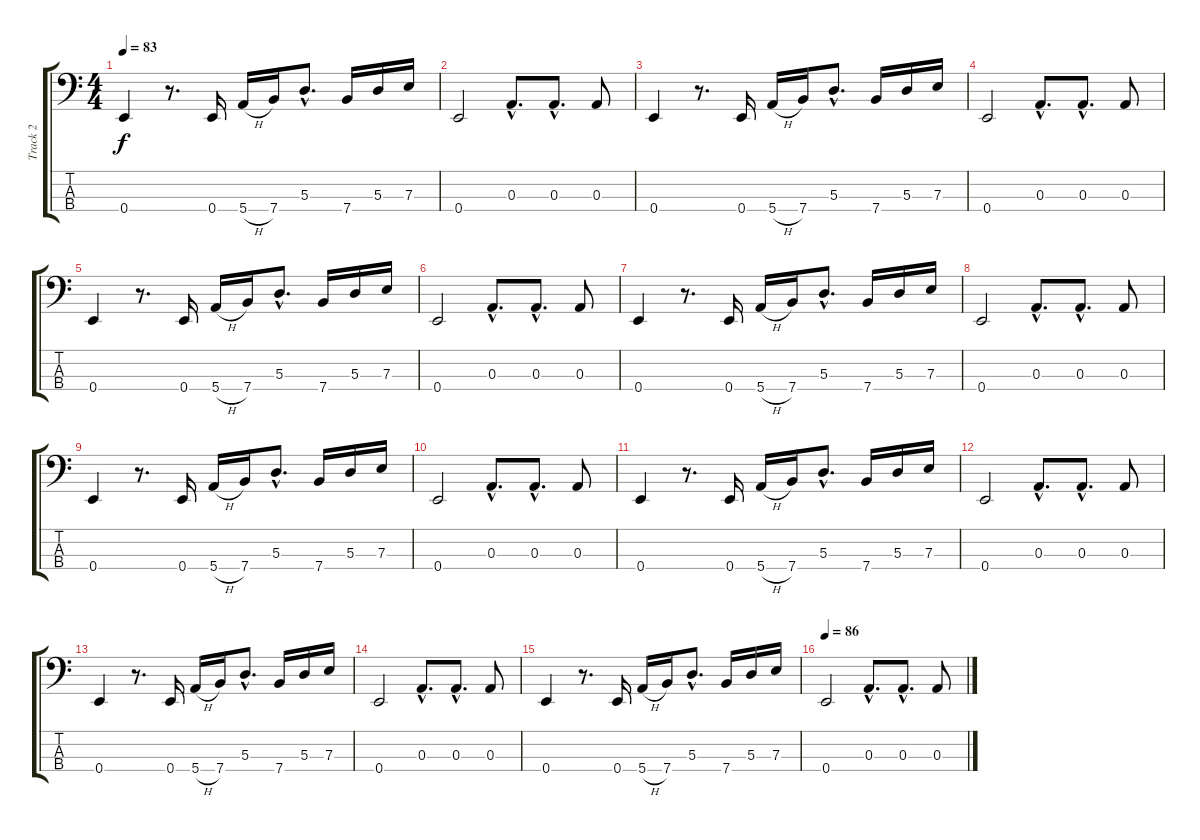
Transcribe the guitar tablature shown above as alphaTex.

\track ("Track 2" "Track 2") {instrument electricbasspick}
\staff {score tabs}
\tuning (G2 D2 A1 E1) {hide}
\ts (4 4)
\tempo 83
\clef f4
\ks c
0.4.4{dy f} r.8{d} 0.4.16 5.4{h}.16 7.4.16 5.3{hac}.8{d} 7.4.16 5.3.16 7.3.16 |
0.4.2 0.3{hac}.8{d} 0.3{hac}.8{d} 0.3.8 |
0.4.4 r.8{d} 0.4.16 5.4{h}.16 7.4.16 5.3{hac}.8{d} 7.4.16 5.3.16 7.3.16 |
0.4.2 0.3{hac}.8{d} 0.3{hac}.8{d} 0.3.8 |
0.4.4 r.8{d} 0.4.16 5.4{h}.16 7.4.16 5.3{hac}.8{d} 7.4.16 5.3.16 7.3.16 |
0.4.2 0.3{hac}.8{d} 0.3{hac}.8{d} 0.3.8 |
0.4.4 r.8{d} 0.4.16 5.4{h}.16 7.4.16 5.3{hac}.8{d} 7.4.16 5.3.16 7.3.16 |
0.4.2 0.3{hac}.8{d} 0.3{hac}.8{d} 0.3.8 |
0.4.4 r.8{d} 0.4.16 5.4{h}.16 7.4.16 5.3{hac}.8{d} 7.4.16 5.3.16 7.3.16 |
0.4.2 0.3{hac}.8{d} 0.3{hac}.8{d} 0.3.8 |
0.4.4 r.8{d} 0.4.16 5.4{h}.16 7.4.16 5.3{hac}.8{d} 7.4.16 5.3.16 7.3.16 |
0.4.2 0.3{hac}.8{d} 0.3{hac}.8{d} 0.3.8 |
0.4.4 r.8{d} 0.4.16 5.4{h}.16 7.4.16 5.3{hac}.8{d} 7.4.16 5.3.16 7.3.16 |
0.4.2 0.3{hac}.8{d} 0.3{hac}.8{d} 0.3.8 |
0.4.4 r.8{d} 0.4.16 5.4{h}.16 7.4.16 5.3{hac}.8{d} 7.4.16 5.3.16 7.3.16 |
\tempo 86
0.4.2 0.3{hac}.8{d} 0.3{hac}.8{d} 0.3.8
